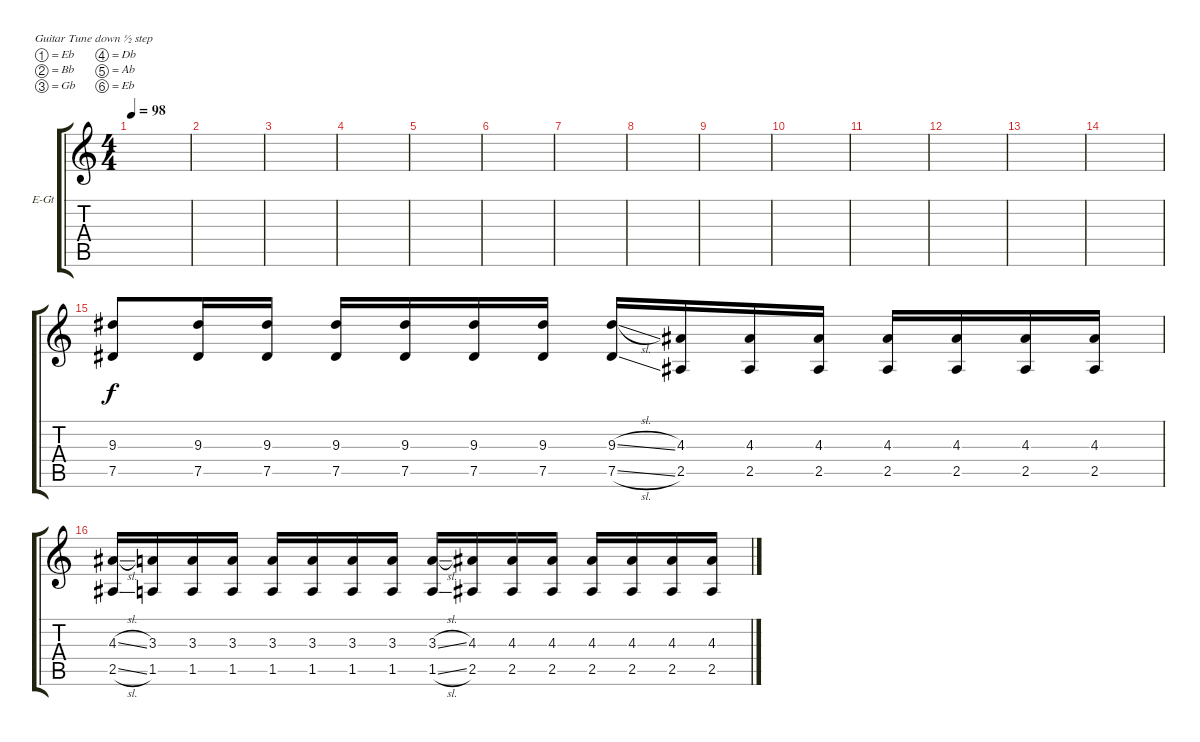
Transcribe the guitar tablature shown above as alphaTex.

\bracketExtendMode groupsimilarinstruments
\firstSystemTrackNameOrientation horizontal
\otherSystemsTrackNameOrientation horizontal
\track ("Electric Guitar" "E-Gt") {instrument distortionguitar}
\staff {score tabs}
\tuning (Eb4 Bb3 Gb3 Db3 Ab2 Eb2)
\ts (4 4)
\tempo 98
\clef g2
\scale
0.333333
\ks c
|
\scale
0.333333 |
\scale
0.333333 |
\scale
0.333333 |
\scale
0.333333 |
\scale
0.333333 |
\scale
0.333333 |
\scale
0.333333 |
\scale
0.333333 |
\scale
0.333333 |
\scale
0.333333 |
\scale
0.333333 |
\scale
0.333333 |
\scale
0.333333 |
\scale
0.333333 (7.5 9.3).8 (9.3 7.5).16 (7.5 9.3).16 (7.5 9.3).16 (7.5 9.3).16 (7.5 9.3).16 (7.5 9.3).16 (7.5{sl} 9.3{sl}).16 (4.3 2.5).16 (2.5 4.3).16 (2.5 4.3).16 (2.5 4.3).16 (2.5 4.3).16 (2.5 4.3).16 (2.5 4.3).16 |
\scale
0.333333 (2.5{sl} 4.3{sl}).16 (1.5 3.3).16 (1.5 3.3).16 (1.5 3.3).16 (1.5 3.3).16 (1.5 3.3).16 (1.5 3.3).16 (1.5 3.3).16 (1.5{sl} 3.3{sl}).16 (2.5 4.3).16 (2.5 4.3).16 (2.5 4.3).16 (2.5 4.3).16 (2.5 4.3).16 (2.5 4.3).16 (2.5{sl} 4.3{sl}).16
